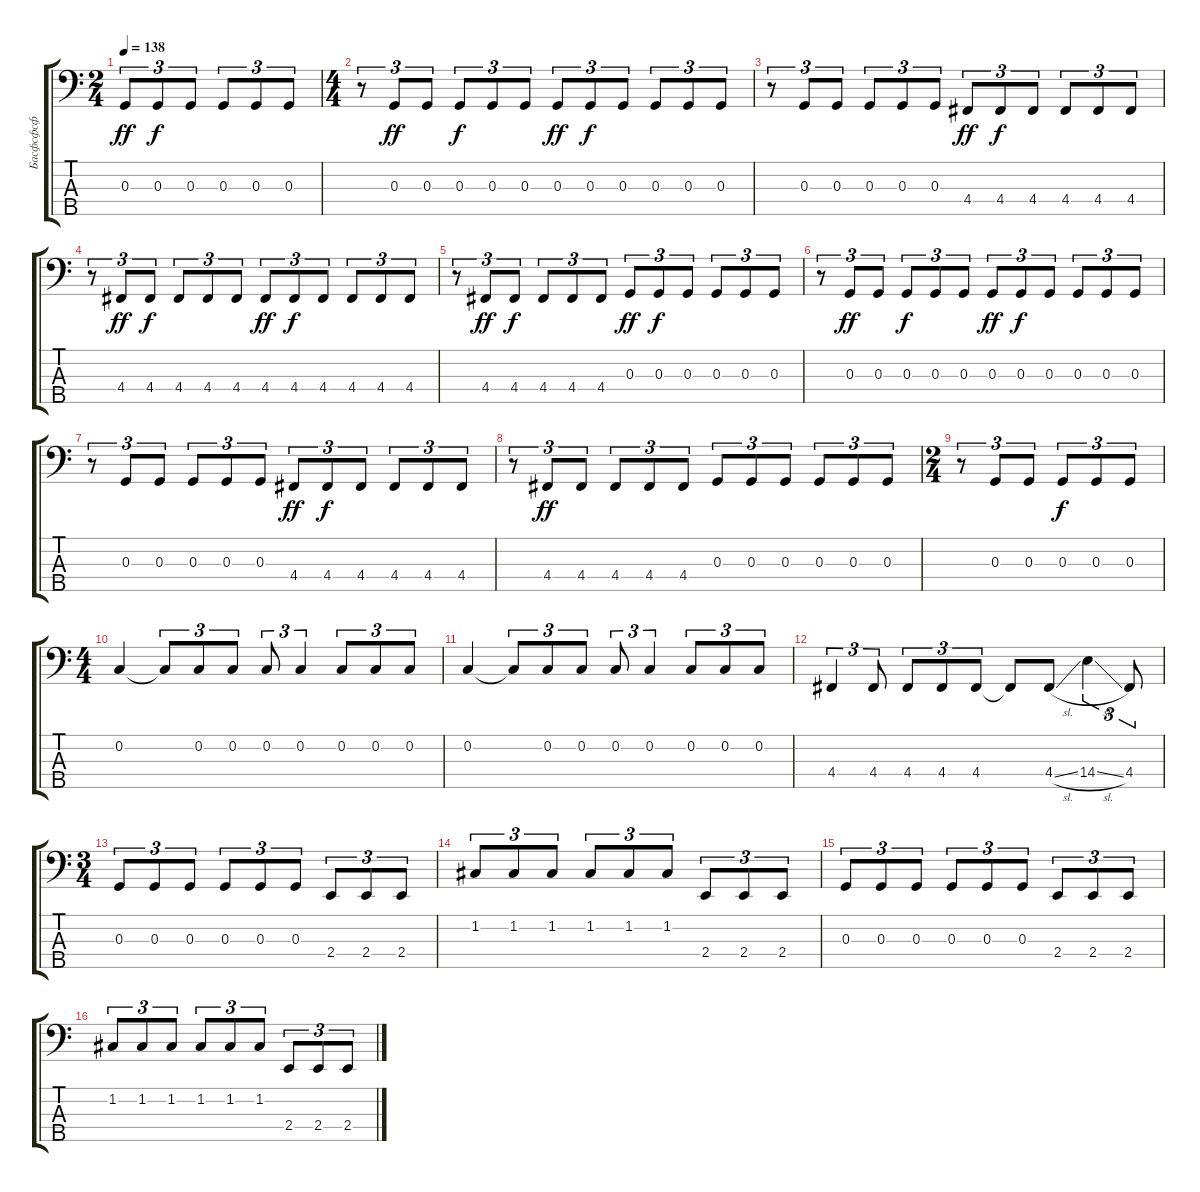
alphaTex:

\track ("Басфсфсф" "Басфсфсф") {instrument synthbass2}
\staff {score tabs}
\tuning (F2 C2 G1 D1 A0) {hide}
\ts (2 4)
\tempo 138
\clef f4
\ks c
0.3.8{tu (3 2) dy ff} 0.3.8{tu (3 2) dy f} 0.3.8{tu (3 2)} 0.3.8{tu (3 2)} 0.3.8{tu (3 2)} 0.3.8{tu (3 2)} |
\ts (4 4)
r.8{tu (3 2)} 0.3.8{tu (3 2) dy ff} 0.3.8{tu (3 2)} 0.3.8{tu (3 2) dy f} 0.3.8{tu (3 2)} 0.3.8{tu (3 2)} 0.3.8{tu (3 2) dy ff} 0.3.8{tu (3 2) dy f} 0.3.8{tu (3 2)} 0.3.8{tu (3 2)} 0.3.8{tu (3 2)} 0.3.8{tu (3 2)} |
r.8{tu (3 2)} 0.3.8{tu (3 2)} 0.3.8{tu (3 2)} 0.3.8{tu (3 2)} 0.3.8{tu (3 2)} 0.3.8{tu (3 2)} 4.4.8{tu (3 2) dy ff} 4.4.8{tu (3 2) dy f} 4.4.8{tu (3 2)} 4.4.8{tu (3 2)} 4.4.8{tu (3 2)} 4.4.8{tu (3 2)} |
r.8{tu (3 2)} 4.4.8{tu (3 2) dy ff} 4.4.8{tu (3 2) dy f} 4.4.8{tu (3 2)} 4.4.8{tu (3 2)} 4.4.8{tu (3 2)} 4.4.8{tu (3 2) dy ff} 4.4.8{tu (3 2) dy f} 4.4.8{tu (3 2)} 4.4.8{tu (3 2)} 4.4.8{tu (3 2)} 4.4.8{tu (3 2)} |
r.8{tu (3 2)} 4.4.8{tu (3 2) dy ff} 4.4.8{tu (3 2) dy f} 4.4.8{tu (3 2)} 4.4.8{tu (3 2)} 4.4.8{tu (3 2)} 0.3.8{tu (3 2) dy ff} 0.3.8{tu (3 2) dy f} 0.3.8{tu (3 2)} 0.3.8{tu (3 2)} 0.3.8{tu (3 2)} 0.3.8{tu (3 2)} |
r.8{tu (3 2)} 0.3.8{tu (3 2) dy ff} 0.3.8{tu (3 2)} 0.3.8{tu (3 2) dy f} 0.3.8{tu (3 2)} 0.3.8{tu (3 2)} 0.3.8{tu (3 2) dy ff} 0.3.8{tu (3 2) dy f} 0.3.8{tu (3 2)} 0.3.8{tu (3 2)} 0.3.8{tu (3 2)} 0.3.8{tu (3 2)} |
r.8{tu (3 2)} 0.3.8{tu (3 2)} 0.3.8{tu (3 2)} 0.3.8{tu (3 2)} 0.3.8{tu (3 2)} 0.3.8{tu (3 2)} 4.4.8{tu (3 2) dy ff} 4.4.8{tu (3 2) dy f} 4.4.8{tu (3 2)} 4.4.8{tu (3 2)} 4.4.8{tu (3 2)} 4.4.8{tu (3 2)} |
r.8{tu (3 2)} 4.4.8{tu (3 2) dy ff} 4.4.8{tu (3 2)} 4.4.8{tu (3 2)} 4.4.8{tu (3 2)} 4.4.8{tu (3 2)} 0.3.8{tu (3 2)} 0.3.8{tu (3 2)} 0.3.8{tu (3 2)} 0.3.8{tu (3 2)} 0.3.8{tu (3 2)} 0.3.8{tu (3 2)} |
\ts (2 4)
r.8{tu (3 2)} 0.3.8{tu (3 2)} 0.3.8{tu (3 2)} 0.3.8{tu (3 2) dy f} 0.3.8{tu (3 2)} 0.3.8{tu (3 2)} |
\ts (4 4)
0.2.4 0.2{t}.8{tu (3 2)} 0.2.8{tu (3 2)} 0.2.8{tu (3 2)} 0.2.8{tu (3 2)} 0.2.4{tu (3 2)} 0.2.8{tu (3 2)} 0.2.8{tu (3 2)} 0.2.8{tu (3 2)} |
0.2.4 0.2{t}.8{tu (3 2)} 0.2.8{tu (3 2)} 0.2.8{tu (3 2)} 0.2.8{tu (3 2)} 0.2.4{tu (3 2)} 0.2.8{tu (3 2)} 0.2.8{tu (3 2)} 0.2.8{tu (3 2)} |
4.4.4{tu (3 2)} 4.4.8{tu (3 2)} 4.4.8{tu (3 2)} 4.4.8{tu (3 2)} 4.4.8{tu (3 2)} 4.4{t}.8 4.4{sl}.8 14.4{sl}.4{tu (3 2)} 4.4.8{tu (3 2)} |
\ts (3 4)
0.3.8{tu (3 2)} 0.3.8{tu (3 2)} 0.3.8{tu (3 2)} 0.3.8{tu (3 2)} 0.3.8{tu (3 2)} 0.3.8{tu (3 2)} 2.4.8{tu (3 2)} 2.4.8{tu (3 2)} 2.4.8{tu (3 2)} |
1.2.8{tu (3 2)} 1.2.8{tu (3 2)} 1.2.8{tu (3 2)} 1.2.8{tu (3 2)} 1.2.8{tu (3 2)} 1.2.8{tu (3 2)} 2.4.8{tu (3 2)} 2.4.8{tu (3 2)} 2.4.8{tu (3 2)} |
0.3.8{tu (3 2)} 0.3.8{tu (3 2)} 0.3.8{tu (3 2)} 0.3.8{tu (3 2)} 0.3.8{tu (3 2)} 0.3.8{tu (3 2)} 2.4.8{tu (3 2)} 2.4.8{tu (3 2)} 2.4.8{tu (3 2)} |
1.2.8{tu (3 2)} 1.2.8{tu (3 2)} 1.2.8{tu (3 2)} 1.2.8{tu (3 2)} 1.2.8{tu (3 2)} 1.2.8{tu (3 2)} 2.4.8{tu (3 2)} 2.4.8{tu (3 2)} 2.4.8{tu (3 2)}
